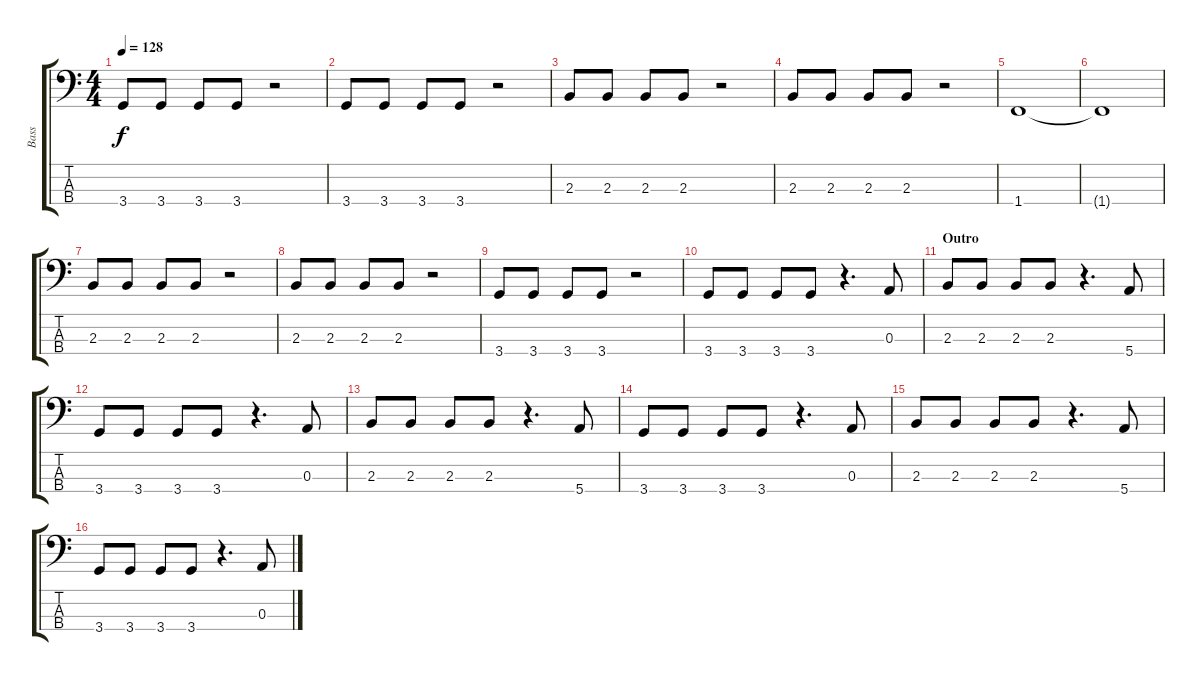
\track ("Bass" "Bass") {instrument electricbassfinger}
\staff {score tabs}
\tuning (G2 D2 A1 E1) {hide}
\ts (4 4)
\tempo 128
\clef f4
\ks c
3.4.8{dy f} 3.4.8 3.4.8 3.4.8 r.2 |
3.4.8 3.4.8 3.4.8 3.4.8 r.2 |
2.3.8 2.3.8 2.3.8 2.3.8 r.2 |
2.3.8 2.3.8 2.3.8 2.3.8 r.2 |
1.4.1 |
1.4{t}.1 |
2.3.8 2.3.8 2.3.8 2.3.8 r.2 |
2.3.8 2.3.8 2.3.8 2.3.8 r.2 |
3.4.8 3.4.8 3.4.8 3.4.8 r.2 |
3.4.8 3.4.8 3.4.8 3.4.8 r.4{d} 0.3.8 |
\section ("" "Outro")
2.3.8 2.3.8 2.3.8 2.3.8 r.4{d} 5.4.8 |
3.4.8 3.4.8 3.4.8 3.4.8 r.4{d} 0.3.8 |
2.3.8 2.3.8 2.3.8 2.3.8 r.4{d} 5.4.8 |
3.4.8 3.4.8 3.4.8 3.4.8 r.4{d} 0.3.8 |
2.3.8 2.3.8 2.3.8 2.3.8 r.4{d} 5.4.8 |
3.4.8 3.4.8 3.4.8 3.4.8 r.4{d} 0.3.8
